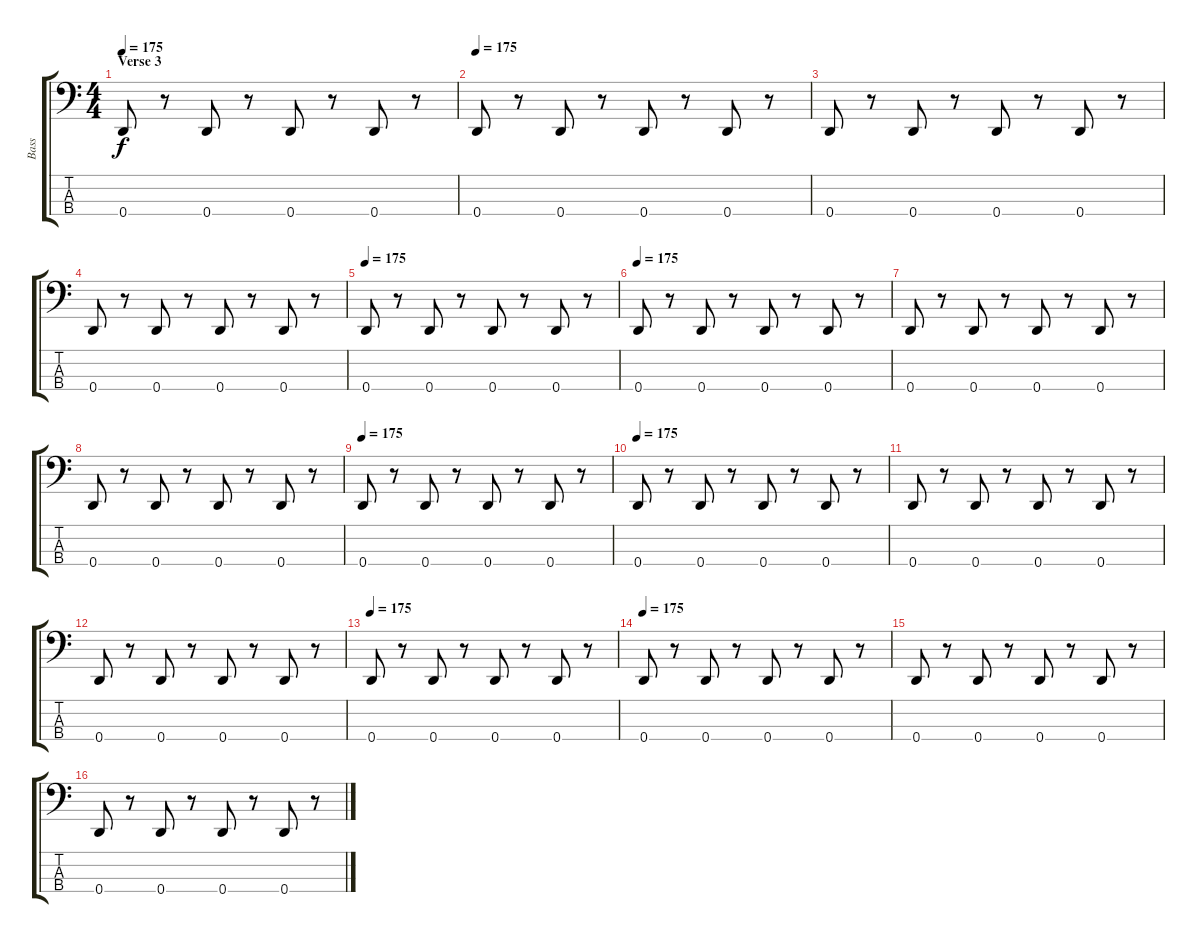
\track ("Bass" "Bass") {instrument electricbassfinger}
\staff {score tabs}
\tuning (F2 C2 G1 D1) {hide}
\ts (4 4)
\section ("" "Verse 3")
\tempo 175
\clef f4
\ks c
0.4.8{dy f} r.8 0.4.8 r.8 0.4.8 r.8 0.4.8 r.8 |
\tempo 175
0.4.8 r.8 0.4.8 r.8 0.4.8 r.8 0.4.8 r.8 |
0.4.8 r.8 0.4.8 r.8 0.4.8 r.8 0.4.8 r.8 |
0.4.8 r.8 0.4.8 r.8 0.4.8 r.8 0.4.8 r.8 |
\tempo 175
0.4.8 r.8 0.4.8 r.8 0.4.8 r.8 0.4.8 r.8 |
\tempo 175
0.4.8 r.8 0.4.8 r.8 0.4.8 r.8 0.4.8 r.8 |
0.4.8 r.8 0.4.8 r.8 0.4.8 r.8 0.4.8 r.8 |
0.4.8 r.8 0.4.8 r.8 0.4.8 r.8 0.4.8 r.8 |
\tempo 175
0.4.8 r.8 0.4.8 r.8 0.4.8 r.8 0.4.8 r.8 |
\tempo 175
0.4.8 r.8 0.4.8 r.8 0.4.8 r.8 0.4.8 r.8 |
0.4.8 r.8 0.4.8 r.8 0.4.8 r.8 0.4.8 r.8 |
0.4.8 r.8 0.4.8 r.8 0.4.8 r.8 0.4.8 r.8 |
\tempo 175
0.4.8 r.8 0.4.8 r.8 0.4.8 r.8 0.4.8 r.8 |
\tempo 175
0.4.8 r.8 0.4.8 r.8 0.4.8 r.8 0.4.8 r.8 |
0.4.8 r.8 0.4.8 r.8 0.4.8 r.8 0.4.8 r.8 |
0.4.8 r.8 0.4.8 r.8 0.4.8 r.8 0.4.8 r.8
